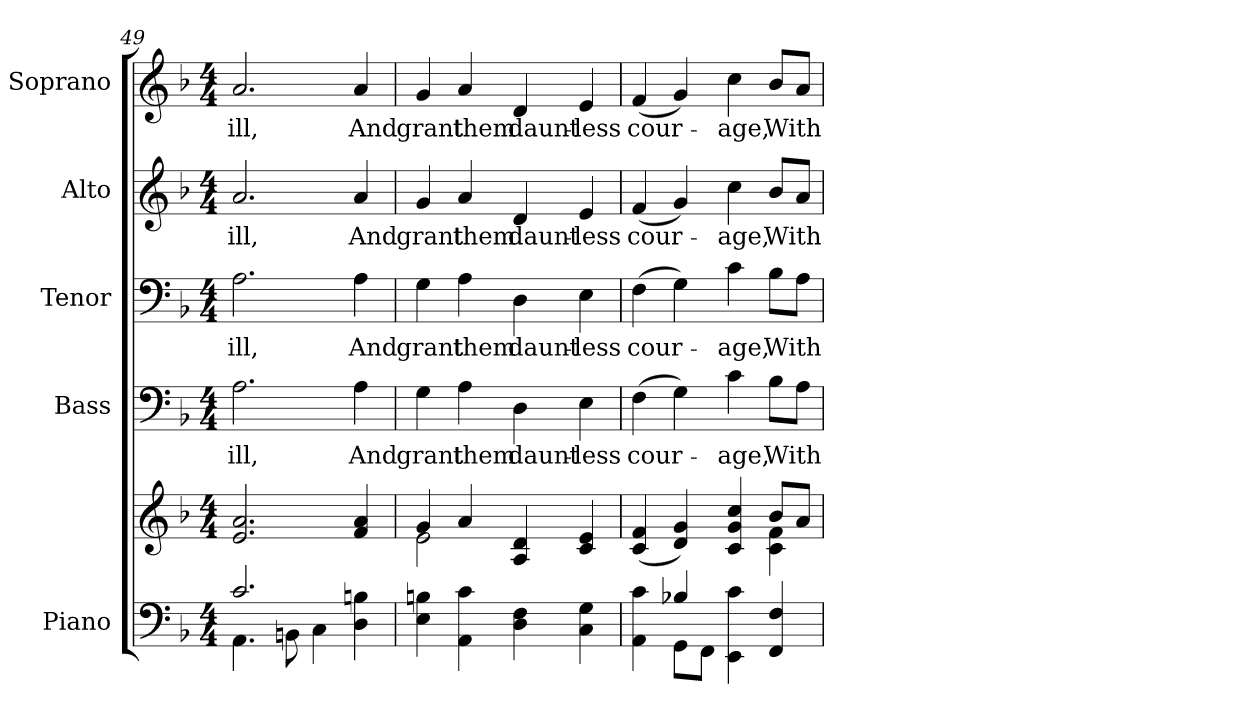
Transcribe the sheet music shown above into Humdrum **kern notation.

**kern	**kern	**kern	**text	**kern	**text	**kern	**text	**kern	**text
*part5	*part5	*part4	*part4	*part3	*part3	*part2	*part2	*part1	*part1
*staff6	*staff5	*staff4	*staff4	*staff3	*staff3	*staff2	*staff2	*staff1	*staff1
*I"Piano	*	*I"Bass	*	*I"Tenor	*	*I"Alto	*	*I"Soprano	*
*I'Pno.	*	*I'B.	*	*I'T.	*	*I'A.	*	*I'S.	*
*clefF4	*clefG2	*clefF4	*	*clefF4	*	*clefG2	*	*clefG2	*
*k[b-]	*k[b-]	*k[b-]	*	*k[b-]	*	*k[b-]	*	*k[b-]	*
*F:	*F:	*F:	*	*F:	*	*F:	*	*F:	*
*M4/4	*M4/4	*M4/4	*	*M4/4	*	*M4/4	*	*M4/4	*
=49	=49	=49	=49	=49	=49	=49	=49	=49	=49
*^	*	*	*	*	*	*	*	*	*
!	!	!	!	!LO:LY:b:color=#000000	!	!	!	!	!	!
!	!	!	!	!	!	!LO:LY:b:color=#000000	!	!	!	!
!	!	!	!	!	!	!	!	!LO:LY:b:color=#000000	!	!
!	!	!	!	!	!	!	!	!	!	!LO:LY:b:color=#000000
2.ci/	4.AAi\	2.ei/ 2.ai	2.Ai\	ill,	2.Ai\	ill,	2.ai/	ill,	2.ai/	ill,
.	8BBni\	.	.	.	.	.	.	.	.	.
.	4Ci\	.	.	.	.	.	.	.	.	.
!	!	!	!	!LO:LY:b:color=#000000	!	!	!	!	!	!
!	!	!	!	!	!	!LO:LY:b:color=#000000	!	!	!	!
!	!	!	!	!	!	!	!	!LO:LY:b:color=#000000	!	!
!	!	!	!	!	!	!	!	!	!	!LO:LY:b:color=#000000
4Di\ 4Bni	4ryy	4fi/ 4ai	4Ai\	And	4Ai\	And	4ai/	And	4ai/	And
*v	*v	*	*	*	*	*	*	*	*	*
!!LO:LB:g=z
=50	=50	=50	=50	=50	=50	=50	=50	=50	=50
*	*^	*	*	*	*	*	*	*	*
*^	*	*	*	*	*	*	*	*	*	*
!	!	!	!	!	!LO:LY:b:color=#000000	!	!	!	!	!	!
*v	*v	*	*	*	*	*	*	*	*	*	*
*^	*	*	*	*	*	*	*	*	*	*
!	!	!	!	!	!	!	!LO:LY:b:color=#000000	!	!	!	!
*v	*v	*	*	*	*	*	*	*	*	*	*
*^	*	*	*	*	*	*	*	*	*	*
!	!	!	!	!	!	!	!	!	!LO:LY:b:color=#000000	!	!
*v	*v	*	*	*	*	*	*	*	*	*	*
*^	*	*	*	*	*	*	*	*	*	*
!	!	!	!	!	!	!	!	!	!	!	!LO:LY:b:color=#000000
*v	*v	*	*	*	*	*	*	*	*	*	*
4Ei\ 4Bni	4gi/	2ei\	4Gi\	grant	4Gi\	grant	4gi/	grant	4gi/	grant
!	!	!	!	!LO:LY:b:color=#000000	!	!	!	!	!	!
!	!	!	!	!	!	!LO:LY:b:color=#000000	!	!	!	!
!	!	!	!	!	!	!	!	!LO:LY:b:color=#000000	!	!
!	!	!	!	!	!	!	!	!	!	!LO:LY:b:color=#000000
4AAi\ 4ci	4ai/	.	4Ai\	them	4Ai\	them	4ai/	them	4ai/	them
!	!	!	!	!LO:LY:b:color=#000000	!	!	!	!	!	!
!	!	!	!	!	!	!LO:LY:b:color=#000000	!	!	!	!
!	!	!	!	!	!	!	!	!LO:LY:b:color=#000000	!	!
!	!	!	!	!	!	!	!	!	!	!LO:LY:b:color=#000000
4Di\ 4Fi	4Ai/ 4di	2ryy	4Di\	daunt-	4Di\	daunt-	4di/	daunt-	4di/	daunt-
!	!	!	!	!LO:LY:b:color=#000000	!	!	!	!	!	!
!	!	!	!	!	!	!LO:LY:b:color=#000000	!	!	!	!
!	!	!	!	!	!	!	!	!LO:LY:b:color=#000000	!	!
!	!	!	!	!	!	!	!	!	!	!LO:LY:b:color=#000000
4Ci\ 4Gi	4ci/ 4ei	.	4Ei\	-less	4Ei\	-less	4ei/	-less	4ei/	-less
=51	=51	=51	=51	=51	=51	=51	=51	=51	=51	=51
*^	*	*	*	*	*	*	*	*	*	*
!	!	!	!	!	!LO:LY:b:color=#000000	!	!	!	!	!	!
!	!	!	!	!	!	!	!LO:LY:b:color=#000000	!	!	!	!
!	!	!	!	!	!	!	!	!	!LO:LY:b:color=#000000	!	!
!	!	!	!	!	!	!	!	!	!	!	!LO:LY:b:color=#000000
4AAi\ 4ci	4ryy	(4ci/ 4fi	2ryy	(4Fi\	cour-	(4Fi\	cour-	(4fi/	cour-	(4fi/	cour-
4B-Xi/	8GGi\L	4di/ 4gi)	.	4Gi\)	.	4Gi\)	.	4gi/)	.	4gi/)	.
.	8FFi\J	.	.	.	.	.	.	.	.	.	.
!	!	!	!	!	!LO:LY:b:color=#000000	!	!	!	!	!	!
!	!	!	!	!	!	!	!LO:LY:b:color=#000000	!	!	!	!
!	!	!	!	!	!	!	!	!	!LO:LY:b:color=#000000	!	!
!	!	!	!	!	!	!	!	!	!	!	!LO:LY:b:color=#000000
4EEi\ 4ci	2ryy	4ci/ 4gi 4cci	4ryy	4ci\	-age,	4ci\	-age,	4cci\	-age,	4cci\	-age,
!	!	!	!	!	!LO:LY:b:color=#000000	!	!	!	!	!	!
!	!	!	!	!	!	!	!LO:LY:b:color=#000000	!	!	!	!
!	!	!	!	!	!	!	!	!	!LO:LY:b:color=#000000	!	!
!	!	!	!	!	!	!	!	!	!	!	!LO:LY:b:color=#000000
4FFi/ 4Fi	.	8b-i/L	4ci\ 4fi	8B-i\L	With	8B-i\L	With	8b-i/L	With	8b-i/L	With
.	.	8ai/J	.	8Ai\J	.	8Ai\J	.	8ai/J	.	8ai/J	.
*v	*v	*	*	*	*	*	*	*	*	*	*
*	*v	*v	*	*	*	*	*	*	*	*
=	=	=	=	=	=	=	=	=	=
*-	*-	*-	*-	*-	*-	*-	*-	*-	*-
